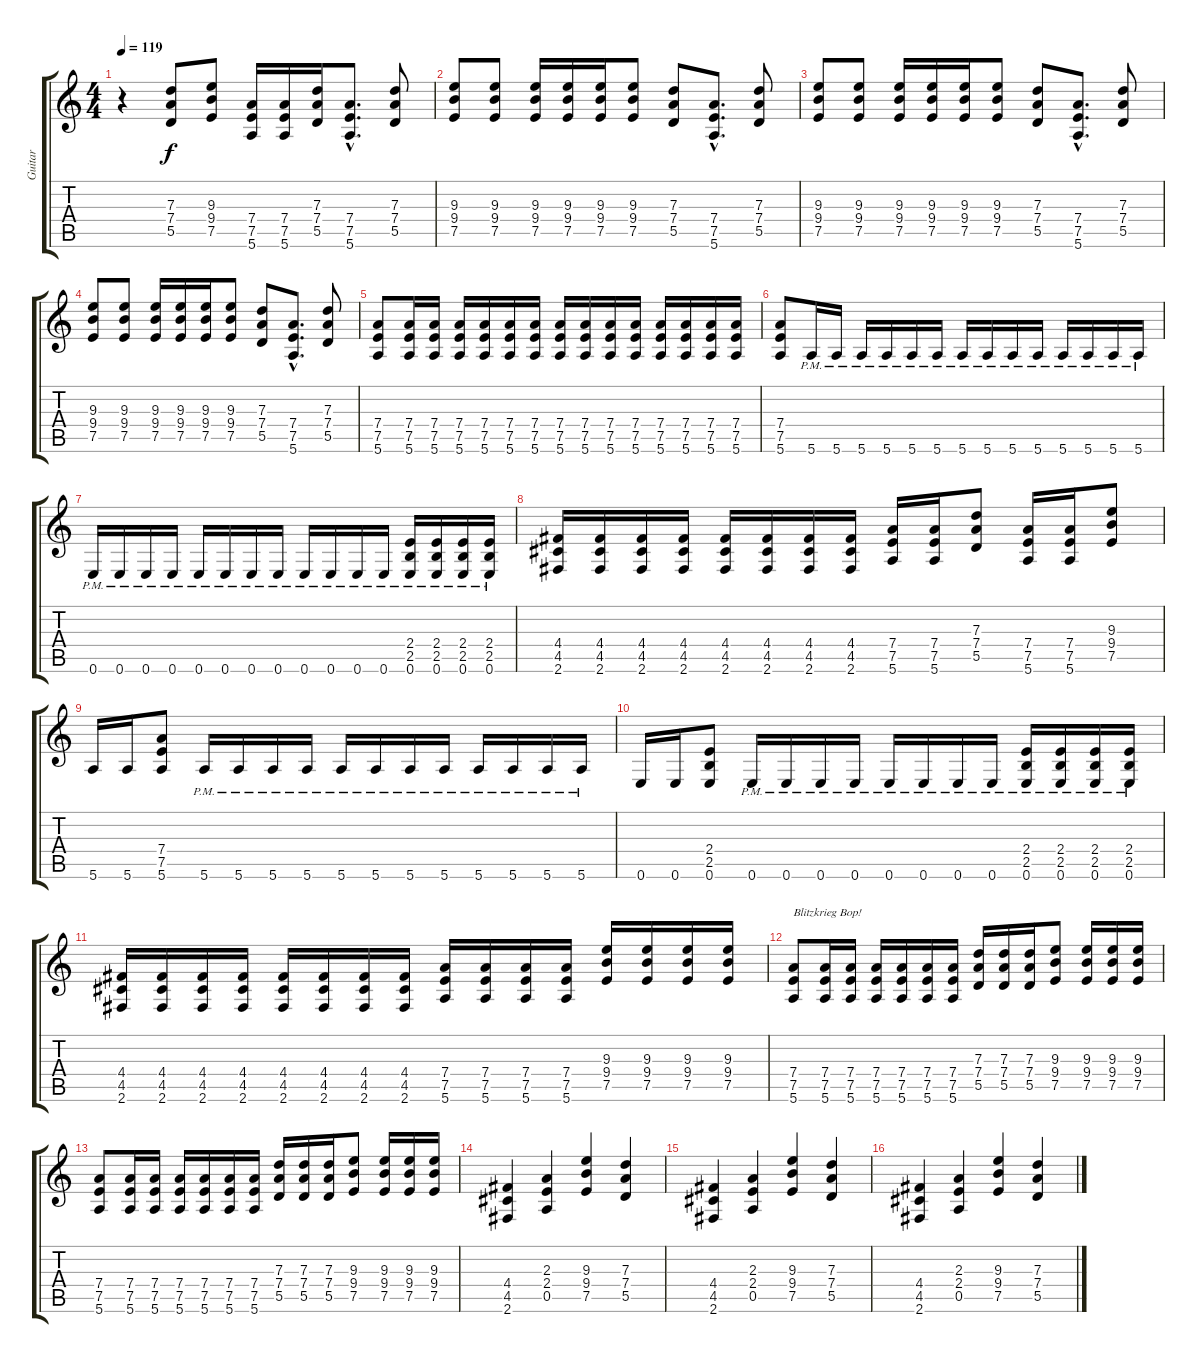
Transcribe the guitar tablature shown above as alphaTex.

\track ("Guitar" "Guitar") {instrument distortionguitar}
\staff {score tabs}
\tuning (E4 B3 G3 D3 A2 E2) {hide}
\ts (4 4)
\tempo 119
\clef g2
\ks c
r.4{dy f instrument distortionguitar} (7.3 7.4 5.5).8 (9.3 9.4 7.5).8 (7.4 7.5 5.6).16 (7.4 7.5 5.6).16 (7.3 7.4 5.5).16 (7.4{hac} 7.5{hac} 5.6{hac}).8{d} (7.3 7.4 5.5).8 |
(9.3 9.4 7.5).8 (9.3 9.4 7.5).8 (9.3 9.4 7.5).16 (9.3 9.4 7.5).16 (9.3 9.4 7.5).16 (9.3 9.4 7.5).8 (7.3 7.4 5.5).8 (7.4{hac} 7.5{hac} 5.6{hac}).8{d} (7.3 7.4 5.5).8 |
(9.3 9.4 7.5).8 (9.3 9.4 7.5).8 (9.3 9.4 7.5).16 (9.3 9.4 7.5).16 (9.3 9.4 7.5).16 (9.3 9.4 7.5).8 (7.3 7.4 5.5).8 (7.4{hac} 7.5{hac} 5.6{hac}).8{d} (7.3 7.4 5.5).8 |
(9.3 9.4 7.5).8 (9.3 9.4 7.5).8 (9.3 9.4 7.5).16 (9.3 9.4 7.5).16 (9.3 9.4 7.5).16 (9.3 9.4 7.5).8 (7.3 7.4 5.5).8 (7.4{hac} 7.5{hac} 5.6{hac}).8{d} (7.3 7.4 5.5).8 |
(7.4 7.5 5.6).8 (7.4 7.5 5.6).16 (7.4 7.5 5.6).16 (7.4 7.5 5.6).16 (7.4 7.5 5.6).16 (7.4 7.5 5.6).16 (7.4 7.5 5.6).16 (7.4 7.5 5.6).16 (7.4 7.5 5.6).16 (7.4 7.5 5.6).16 (7.4 7.5 5.6).16 (7.4 7.5 5.6).16 (7.4 7.5 5.6).16 (7.4 7.5 5.6).16 (7.4 7.5 5.6).16 |
(7.4 7.5 5.6).8 5.6{pm}.16 5.6{pm}.16 5.6{pm}.16 5.6{pm}.16 5.6{pm}.16 5.6{pm}.16 5.6{pm}.16 5.6{pm}.16 5.6{pm}.16 5.6{pm}.16 5.6{pm}.16 5.6{pm}.16 5.6{pm}.16 5.6{pm}.16 |
0.6{pm}.16 0.6{pm}.16 0.6{pm}.16 0.6{pm}.16 0.6{pm}.16 0.6{pm}.16 0.6{pm}.16 0.6{pm}.16 0.6{pm}.16 0.6{pm}.16 0.6{pm}.16 0.6{pm}.16 (2.4{pm} 2.5{pm} 0.6{pm}).16 (2.4{pm} 2.5{pm} 0.6{pm}).16 (2.4{pm} 2.5{pm} 0.6{pm}).16 (2.4{pm} 2.5{pm} 0.6{pm}).16 |
(4.4 4.5 2.6).16 (4.4 4.5 2.6).16 (4.4 4.5 2.6).16 (4.4 4.5 2.6).16 (4.4 4.5 2.6).16 (4.4 4.5 2.6).16 (4.4 4.5 2.6).16 (4.4 4.5 2.6).16 (7.4 7.5 5.6).16 (7.4 7.5 5.6).16 (7.3 7.4 5.5).8 (7.4 7.5 5.6).16 (7.4 7.5 5.6).16 (9.3 9.4 7.5).8 |
5.6.16 5.6.16 (7.4 7.5 5.6).8 5.6{pm}.16 5.6{pm}.16 5.6{pm}.16 5.6{pm}.16 5.6{pm}.16 5.6{pm}.16 5.6{pm}.16 5.6{pm}.16 5.6{pm}.16 5.6{pm}.16 5.6{pm}.16 5.6{pm}.16 |
0.6.16 0.6.16 (2.4 2.5 0.6).8 0.6{pm}.16 0.6{pm}.16 0.6{pm}.16 0.6{pm}.16 0.6{pm}.16 0.6{pm}.16 0.6{pm}.16 0.6{pm}.16 (2.4{pm} 2.5{pm} 0.6{pm}).16 (2.4{pm} 2.5{pm} 0.6{pm}).16 (2.4{pm} 2.5{pm} 0.6{pm}).16 (2.4{pm} 2.5{pm} 0.6{pm}).16 |
(4.4 4.5 2.6).16 (4.4 4.5 2.6).16 (4.4 4.5 2.6).16 (4.4 4.5 2.6).16 (4.4 4.5 2.6).16 (4.4 4.5 2.6).16 (4.4 4.5 2.6).16 (4.4 4.5 2.6).16 (7.4 7.5 5.6).16 (7.4 7.5 5.6).16 (7.4 7.5 5.6).16 (7.4 7.5 5.6).16 (9.3 9.4 7.5).16 (9.3 9.4 7.5).16 (9.3 9.4 7.5).16 (9.3 9.4 7.5).16 |
(7.4 7.5 5.6).8{txt "Blitzkrieg Bop!"} (7.4 7.5 5.6).16 (7.4 7.5 5.6).16 (7.4 7.5 5.6).16 (7.4 7.5 5.6).16 (7.4 7.5 5.6).16 (7.4 7.5 5.6).16 (7.3 7.4 5.5).16 (7.3 7.4 5.5).16 (7.3 7.4 5.5).16 (9.3 9.4 7.5).8 (9.3 9.4 7.5).16 (9.3 9.4 7.5).16 (9.3 9.4 7.5).16 |
(7.4 7.5 5.6).8 (7.4 7.5 5.6).16 (7.4 7.5 5.6).16 (7.4 7.5 5.6).16 (7.4 7.5 5.6).16 (7.4 7.5 5.6).16 (7.4 7.5 5.6).16 (7.3 7.4 5.5).16 (7.3 7.4 5.5).16 (7.3 7.4 5.5).16 (9.3 9.4 7.5).8 (9.3 9.4 7.5).16 (9.3 9.4 7.5).16 (9.3 9.4 7.5).16 |
(4.4 4.5 2.6).4 (2.3 2.4 0.5).4 (9.3 9.4 7.5).4 (7.3 7.4 5.5).4 |
(4.4 4.5 2.6).4 (2.3 2.4 0.5).4 (9.3 9.4 7.5).4 (7.3 7.4 5.5).4 |
(4.4 4.5 2.6).4 (2.3 2.4 0.5).4 (9.3 9.4 7.5).4 (7.3 7.4 5.5).4
